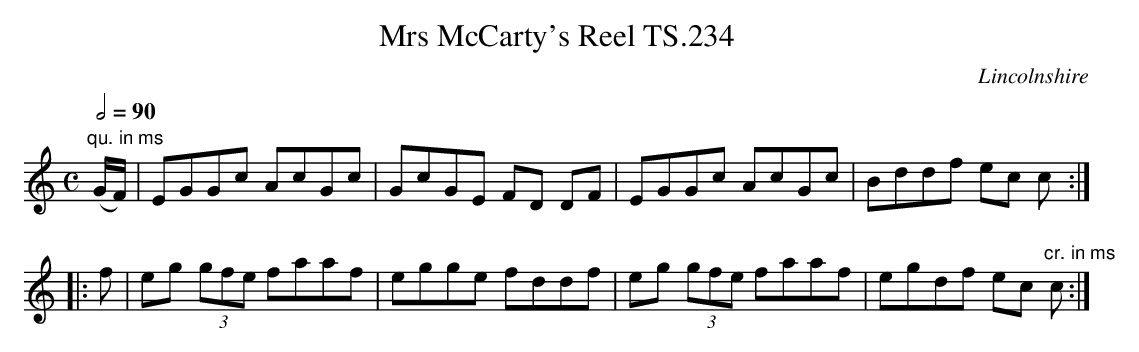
X:1
T:Mrs McCarty's Reel TS.234
L:1/8
M:C
O:Lincolnshire
Q:1/2=90
K:C
"qu. in ms"(G/F/)|EGGc AcGc|GcGE FD DF|EGGc AcGc|Bddf ec c:|!
|:f|eg (3gfe faaf|egge fddf|eg (3gfe faaf|egdf ec"cr. in ms" c:|]
